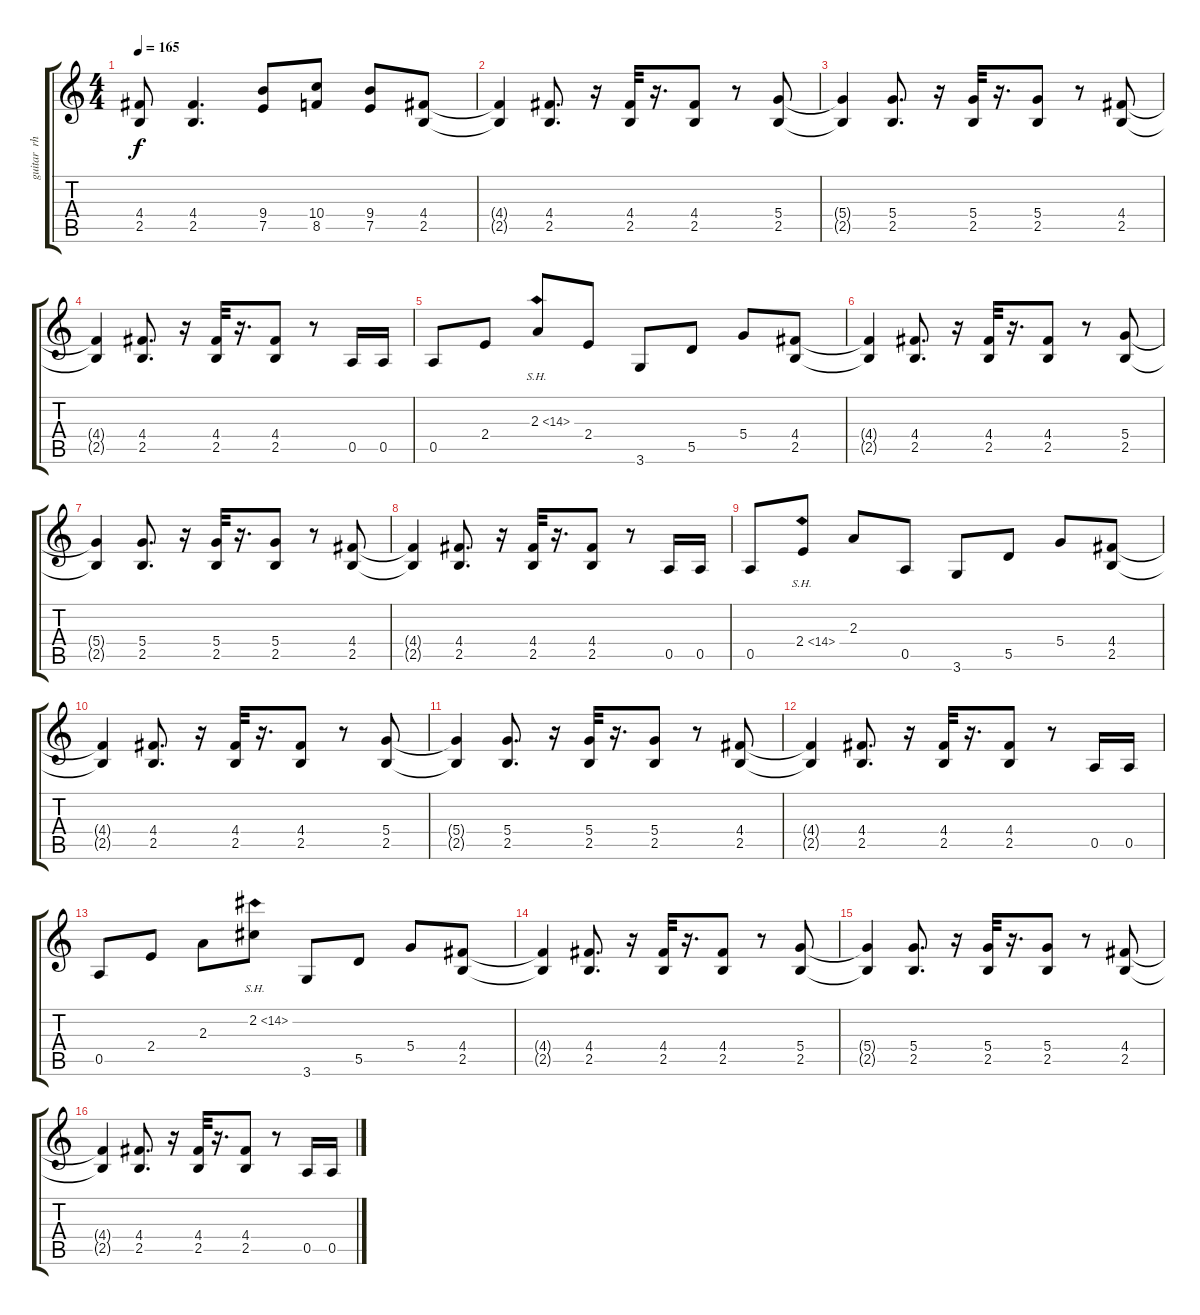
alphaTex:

\track ("guitar  rhythm  left" "guitar  rh") {instrument distortionguitar}
\staff {score tabs}
\tuning (E4 B3 G3 D3 A2 E2) {hide}
\ts (4 4)
\tempo 165
\clef g2
\ks c
(4.4{t} 2.5{t}).8{dy f} (4.4 2.5).4{d} (9.4 7.5).8 (10.4 8.5).8 (9.4 7.5).8 (4.4 2.5).8 |
(4.4{t} 2.5{t}).4 (4.4 2.5).8{d} r.16 (4.4 2.5).32 r.16{d} (4.4 2.5).8 r.8 (5.4 2.5).8 |
(5.4{t} 2.5{t}).4 (5.4 2.5).8{d} r.16 (5.4 2.5).32 r.16{d} (5.4 2.5).8 r.8 (4.4 2.5).8 |
(4.4{t} 2.5{t}).4 (4.4 2.5).8{d} r.16 (4.4 2.5).32 r.16{d} (4.4 2.5).8 r.8 0.5.16 0.5.16 |
0.5.8 2.4.8 2.3{sh 12}.8 2.4.8 3.6.8 5.5.8 5.4.8 (4.4 2.5).8 |
(4.4{t} 2.5{t}).4 (4.4 2.5).8{d} r.16 (4.4 2.5).32 r.16{d} (4.4 2.5).8 r.8 (5.4 2.5).8 |
(5.4{t} 2.5{t}).4 (5.4 2.5).8{d} r.16 (5.4 2.5).32 r.16{d} (5.4 2.5).8 r.8 (4.4 2.5).8 |
(4.4{t} 2.5{t}).4 (4.4 2.5).8{d} r.16 (4.4 2.5).32 r.16{d} (4.4 2.5).8 r.8 0.5.16 0.5.16 |
0.5.8 2.4{sh 12}.8 2.3.8 0.5.8 3.6.8 5.5.8 5.4.8 (4.4 2.5).8 |
(4.4{t} 2.5{t}).4 (4.4 2.5).8{d} r.16 (4.4 2.5).32 r.16{d} (4.4 2.5).8 r.8 (5.4 2.5).8 |
(5.4{t} 2.5{t}).4 (5.4 2.5).8{d} r.16 (5.4 2.5).32 r.16{d} (5.4 2.5).8 r.8 (4.4 2.5).8 |
(4.4{t} 2.5{t}).4 (4.4 2.5).8{d} r.16 (4.4 2.5).32 r.16{d} (4.4 2.5).8 r.8 0.5.16 0.5.16 |
0.5.8 2.4.8 2.3.8 2.2{sh 12}.8 3.6.8 5.5.8 5.4.8 (4.4 2.5).8 |
(4.4{t} 2.5{t}).4 (4.4 2.5).8{d} r.16 (4.4 2.5).32 r.16{d} (4.4 2.5).8 r.8 (5.4 2.5).8 |
(5.4{t} 2.5{t}).4 (5.4 2.5).8{d} r.16 (5.4 2.5).32 r.16{d} (5.4 2.5).8 r.8 (4.4 2.5).8 |
(4.4{t} 2.5{t}).4 (4.4 2.5).8{d} r.16 (4.4 2.5).32 r.16{d} (4.4 2.5).8 r.8 0.5.16 0.5.16
